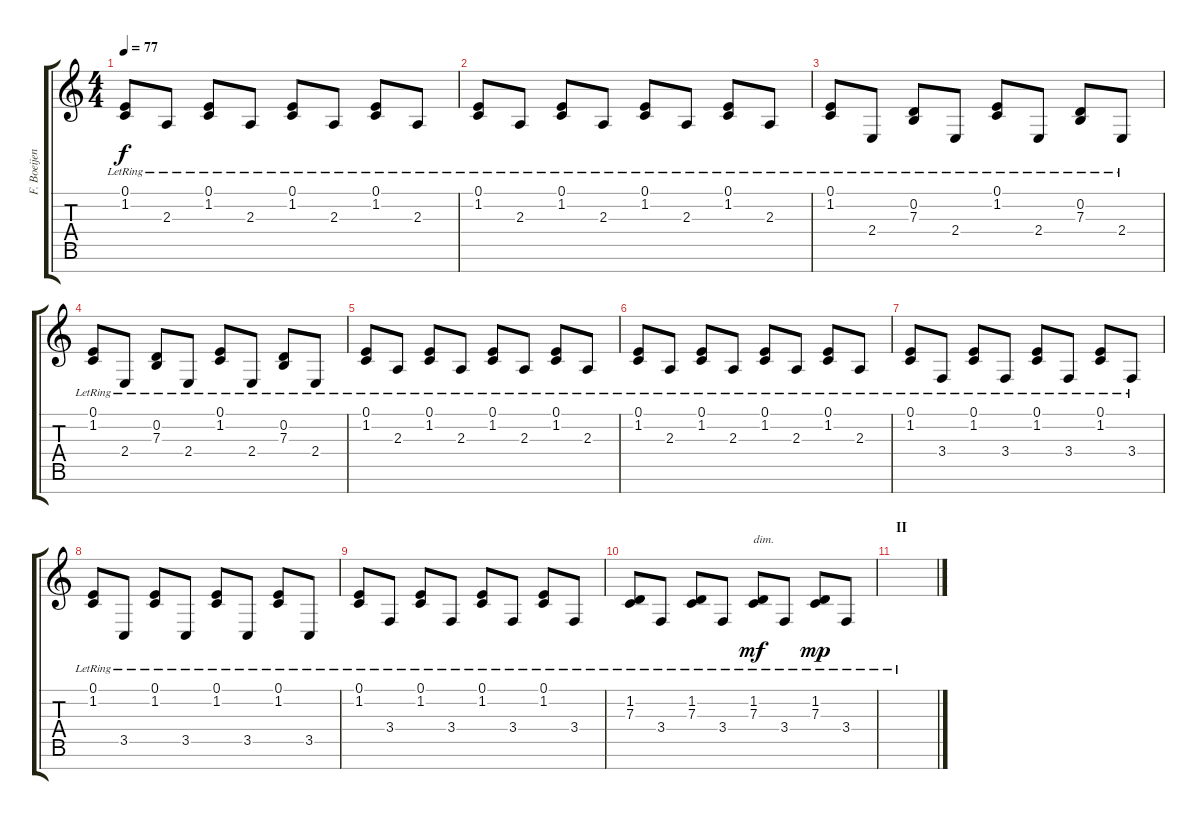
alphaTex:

\track ("F. Boeijen" "F. Boeijen") {instrument brightacousticpiano}
\staff {score tabs}
\tuning (E4 B3 G3 D3 A2 E2 B1) {hide}
\ts (4 4)
\tempo 77
\clef g2
\ks c
(0.1{lr} 1.2{lr}).8{dy f} 2.3{lr}.8 (0.1{lr} 1.2{lr}).8 2.3{lr}.8 (0.1{lr} 1.2{lr}).8 2.3{lr}.8 (0.1{lr} 1.2{lr}).8 2.3{lr}.8 |
(0.1{lr} 1.2{lr}).8 2.3{lr}.8 (0.1{lr} 1.2{lr}).8 2.3{lr}.8 (0.1{lr} 1.2{lr}).8 2.3{lr}.8 (0.1{lr} 1.2{lr}).8 2.3{lr}.8 |
(0.1{lr} 1.2{lr}).8 2.4{lr}.8 (0.2{lr} 7.3{lr}).8 2.4{lr}.8 (0.1{lr} 1.2{lr}).8 2.4{lr}.8 (0.2{lr} 7.3{lr}).8 2.4{lr}.8 |
(0.1{lr} 1.2{lr}).8 2.4{lr}.8 (0.2{lr} 7.3{lr}).8 2.4{lr}.8 (0.1{lr} 1.2{lr}).8 2.4{lr}.8 (0.2{lr} 7.3{lr}).8 2.4{lr}.8 |
(0.1{lr} 1.2{lr}).8 2.3{lr}.8 (0.1{lr} 1.2{lr}).8 2.3{lr}.8 (0.1{lr} 1.2{lr}).8 2.3{lr}.8 (0.1{lr} 1.2{lr}).8 2.3{lr}.8 |
(0.1{lr} 1.2{lr}).8 2.3{lr}.8 (0.1{lr} 1.2{lr}).8 2.3{lr}.8 (0.1{lr} 1.2{lr}).8 2.3{lr}.8 (0.1{lr} 1.2{lr}).8 2.3{lr}.8 |
(0.1{lr} 1.2{lr}).8 3.4{lr}.8 (0.1{lr} 1.2{lr}).8 3.4{lr}.8 (0.1{lr} 1.2{lr}).8 3.4{lr}.8 (0.1{lr} 1.2{lr}).8 3.4{lr}.8 |
(0.1{lr} 1.2{lr}).8 3.5{lr}.8 (0.1{lr} 1.2{lr}).8 3.5{lr}.8 (0.1{lr} 1.2{lr}).8 3.5{lr}.8 (0.1{lr} 1.2{lr}).8 3.5{lr}.8 |
(0.1{lr} 1.2{lr}).8 3.4{lr}.8 (0.1{lr} 1.2{lr}).8 3.4{lr}.8 (0.1{lr} 1.2{lr}).8 3.4{lr}.8 (0.1{lr} 1.2{lr}).8 3.4{lr}.8 |
(1.2{lr} 7.3{lr}).8 3.4{lr}.8 (1.2{lr} 7.3{lr}).8 3.4{lr}.8 (1.2{lr} 7.3{lr}).8{txt "dim." dy mf} 3.4{lr}.8 (1.2{lr} 7.3{lr}).8{dy mp} 3.4{lr}.8 |
\section ("" "II")
